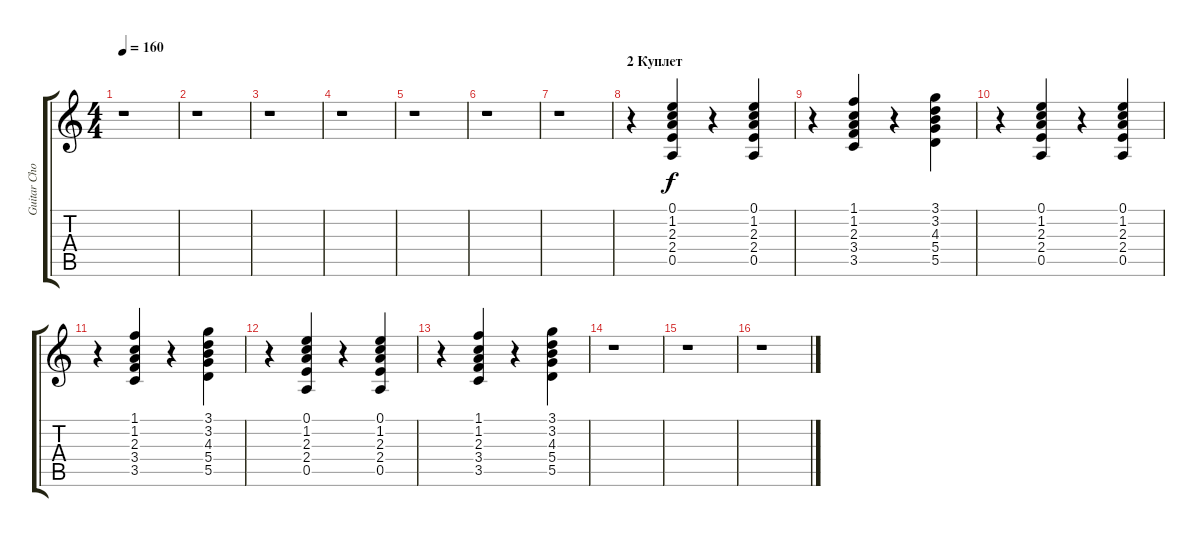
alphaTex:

\track ("Guitar Chords" "Guitar Cho") {instrument acousticguitarsteel}
\staff {score tabs}
\tuning (E4 B3 G3 D3 A2 E2) {hide}
\ts (4 4)
\tempo 160
\clef g2
\ks c
r.1{dy f} |
r.1 |
r.1 |
r.1 |
r.1 |
r.1 |
r.1 |
\section ("" "2 Куплет")
r.4 (0.1 1.2 2.3 2.4 0.5).4 r.4 (0.1 1.2 2.3 2.4 0.5).4 |
r.4 (1.1 1.2 2.3 3.4 3.5).4 r.4 (3.1 3.2 4.3 5.4 5.5).4 |
r.4 (0.1 1.2 2.3 2.4 0.5).4 r.4 (0.1 1.2 2.3 2.4 0.5).4 |
r.4 (1.1 1.2 2.3 3.4 3.5).4 r.4 (3.1 3.2 4.3 5.4 5.5).4 |
r.4 (0.1 1.2 2.3 2.4 0.5).4 r.4 (0.1 1.2 2.3 2.4 0.5).4 |
r.4 (1.1 1.2 2.3 3.4 3.5).4 r.4 (3.1 3.2 4.3 5.4 5.5).4 |
r.1 |
r.1 |
r.1
